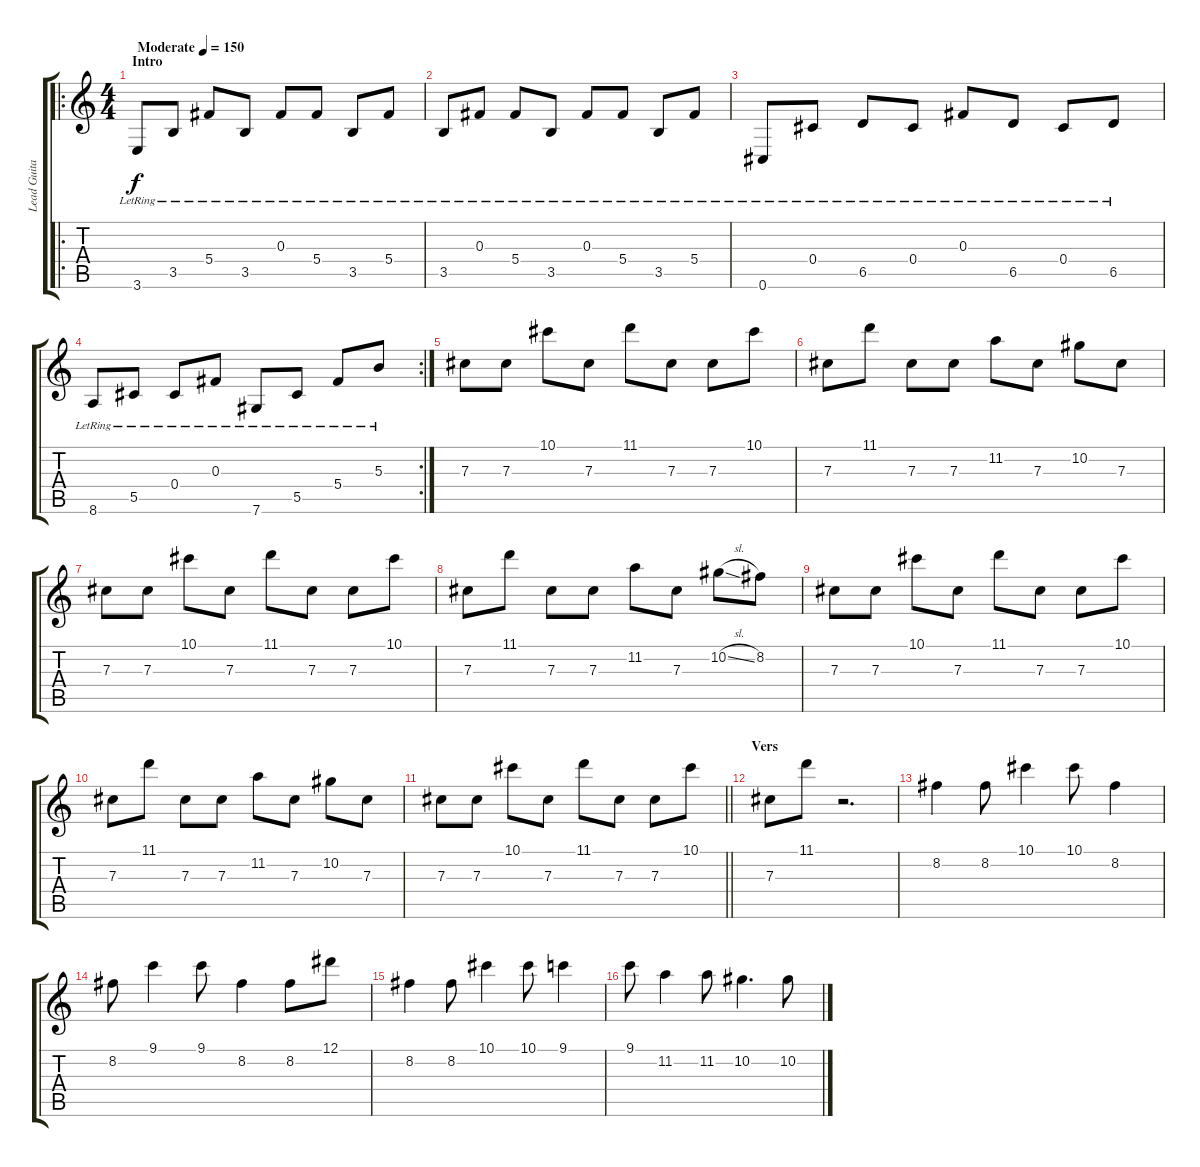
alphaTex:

\track ("Lead Guitar" "Lead Guita") {instrument distortionguitar}
\staff {score tabs}
\tuning (Eb4 Bb3 Gb3 Db3 Ab2 Db2) {hide}
\ro
\ts (4 4)
\section ("" "Intro")
\tempo (150 "Moderate")
\clef g2
\ks c
3.6{lr}.8{dy f instrument electricguitarjazz} 3.5{lr}.8 5.4{lr}.8 3.5{lr}.8 0.3{lr}.8 5.4{lr}.8 3.5{lr}.8 5.4{lr}.8 |
3.5{lr}.8 0.3{lr}.8 5.4{lr}.8 3.5{lr}.8 0.3{lr}.8 5.4{lr}.8 3.5{lr}.8 5.4{lr}.8 |
0.6{lr}.8 0.4{lr}.8 6.5{lr}.8 0.4{lr}.8 0.3{lr}.8 6.5{lr}.8 0.4{lr}.8 6.5{lr}.8 |
\rc 2
8.6{lr}.8 5.5{lr}.8 0.4{lr}.8 0.3{lr}.8 7.6{lr}.8 5.5{lr}.8 5.4{lr}.8 5.3{lr}.8 |
7.3.8{instrument distortionguitar} 7.3.8 10.1.8 7.3.8 11.1.8 7.3.8 7.3.8 10.1.8 |
7.3.8 11.1.8 7.3.8 7.3.8 11.2.8 7.3.8 10.2.8 7.3.8 |
7.3.8 7.3.8 10.1.8 7.3.8 11.1.8 7.3.8 7.3.8 10.1.8 |
7.3.8 11.1.8 7.3.8 7.3.8 11.2.8 7.3.8 10.2{sl}.8 8.2.8 |
7.3.8 7.3.8 10.1.8 7.3.8 11.1.8 7.3.8 7.3.8 10.1.8 |
7.3.8 11.1.8 7.3.8 7.3.8 11.2.8 7.3.8 10.2.8 7.3.8 |
\barLineRight lightlight
7.3.8 7.3.8 10.1.8 7.3.8 11.1.8 7.3.8 7.3.8 10.1.8 |
\section ("" "Vers")
7.3.8 11.1.8 r.2{d} |
8.2.4 8.2.8 10.1.4 10.1.8 8.2.4 |
8.2.8 9.1.4 9.1.8 8.2.4 8.2.8 12.1.8 |
8.2.4 8.2.8 10.1.4 10.1.8 9.1.4 |
9.1.8 11.2.4 11.2.8 10.2.4{d} 10.2.8
